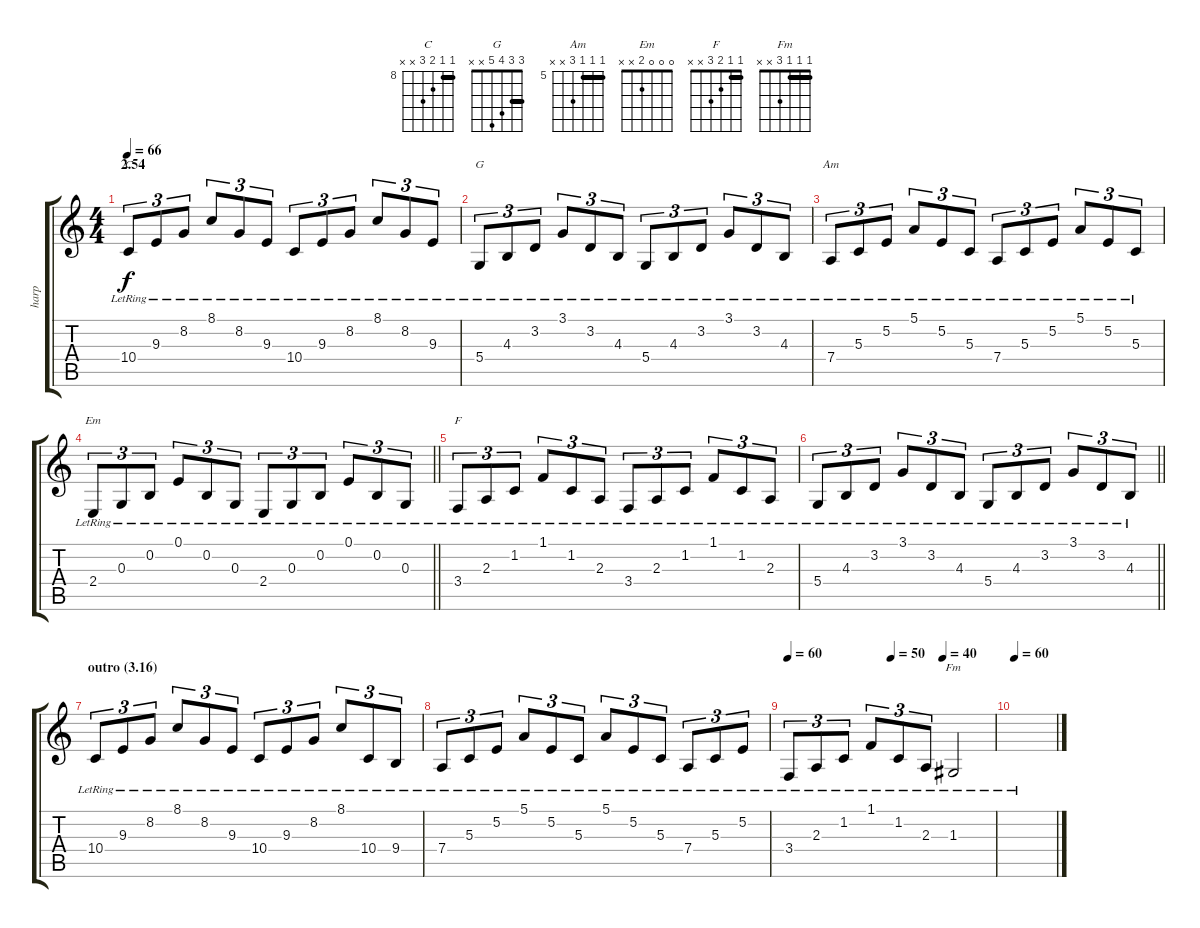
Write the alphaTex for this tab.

\track ("harp" "harp") {instrument orchestralharp}
\staff {score tabs}
\tuning (E4 B3 G3 D3 A2 E2) {hide}
\chord ("C" 8 8 9 10 x x) {firstfret 8 barre 8}
\chord ("G" 3 3 4 5 x x) {barre 3}
\chord ("Am" 5 5 5 7 x x) {firstfret 5 barre 5}
\chord ("Em" 0 0 0 2 x x)
\chord ("F" 1 1 2 3 x x) {barre 1}
\chord ("Fm" 1 1 1 3 x x) {barre 1}
\ts (4 4)
\section ("" "2.54")
\tempo 66
\clef g2
\ks c
10.4{lr}.8{tu (3 2) ch "C" dy f} 9.3{lr}.8{tu (3 2)} 8.2{lr}.8{tu (3 2)} 8.1{lr}.8{tu (3 2)} 8.2{lr}.8{tu (3 2)} 9.3{lr}.8{tu (3 2)} 10.4{lr}.8{tu (3 2)} 9.3{lr}.8{tu (3 2)} 8.2{lr}.8{tu (3 2)} 8.1{lr}.8{tu (3 2)} 8.2{lr}.8{tu (3 2)} 9.3{lr}.8{tu (3 2)} |
5.4{lr}.8{tu (3 2) ch "G"} 4.3{lr}.8{tu (3 2)} 3.2{lr}.8{tu (3 2)} 3.1{lr}.8{tu (3 2)} 3.2{lr}.8{tu (3 2)} 4.3{lr}.8{tu (3 2)} 5.4{lr}.8{tu (3 2)} 4.3{lr}.8{tu (3 2)} 3.2{lr}.8{tu (3 2)} 3.1{lr}.8{tu (3 2)} 3.2{lr}.8{tu (3 2)} 4.3{lr}.8{tu (3 2)} |
7.4{lr}.8{tu (3 2) ch "Am"} 5.3{lr}.8{tu (3 2)} 5.2{lr}.8{tu (3 2)} 5.1{lr}.8{tu (3 2)} 5.2{lr}.8{tu (3 2)} 5.3{lr}.8{tu (3 2)} 7.4{lr}.8{tu (3 2)} 5.3{lr}.8{tu (3 2)} 5.2{lr}.8{tu (3 2)} 5.1{lr}.8{tu (3 2)} 5.2{lr}.8{tu (3 2)} 5.3{lr}.8{tu (3 2)} |
\barLineRight lightlight
2.4{lr}.8{tu (3 2) ch "Em"} 0.3{lr}.8{tu (3 2)} 0.2{lr}.8{tu (3 2)} 0.1{lr}.8{tu (3 2)} 0.2{lr}.8{tu (3 2)} 0.3{lr}.8{tu (3 2)} 2.4{lr}.8{tu (3 2)} 0.3{lr}.8{tu (3 2)} 0.2{lr}.8{tu (3 2)} 0.1{lr}.8{tu (3 2)} 0.2{lr}.8{tu (3 2)} 0.3{lr}.8{tu (3 2)} |
3.4{lr}.8{tu (3 2) ch "F"} 2.3{lr}.8{tu (3 2)} 1.2{lr}.8{tu (3 2)} 1.1{lr}.8{tu (3 2)} 1.2{lr}.8{tu (3 2)} 2.3{lr}.8{tu (3 2)} 3.4{lr}.8{tu (3 2)} 2.3{lr}.8{tu (3 2)} 1.2{lr}.8{tu (3 2)} 1.1{lr}.8{tu (3 2)} 1.2{lr}.8{tu (3 2)} 2.3{lr}.8{tu (3 2)} |
\barLineRight lightlight
5.4{lr}.8{tu (3 2)} 4.3{lr}.8{tu (3 2)} 3.2{lr}.8{tu (3 2)} 3.1{lr}.8{tu (3 2)} 3.2{lr}.8{tu (3 2)} 4.3{lr}.8{tu (3 2)} 5.4{lr}.8{tu (3 2)} 4.3{lr}.8{tu (3 2)} 3.2{lr}.8{tu (3 2)} 3.1{lr}.8{tu (3 2)} 3.2{lr}.8{tu (3 2)} 4.3{lr}.8{tu (3 2)} |
\section ("" "outro (3.16)")
10.4{lr}.8{tu (3 2)} 9.3{lr}.8{tu (3 2)} 8.2{lr}.8{tu (3 2)} 8.1{lr}.8{tu (3 2)} 8.2{lr}.8{tu (3 2)} 9.3{lr}.8{tu (3 2)} 10.4{lr}.8{tu (3 2)} 9.3{lr}.8{tu (3 2)} 8.2{lr}.8{tu (3 2)} 8.1{lr}.8{tu (3 2)} 10.4{lr}.8{tu (3 2)} 9.4{lr}.8{tu (3 2)} |
7.4{lr}.8{tu (3 2)} 5.3{lr}.8{tu (3 2)} 5.2{lr}.8{tu (3 2)} 5.1{lr}.8{tu (3 2)} 5.2{lr}.8{tu (3 2)} 5.3{lr}.8{tu (3 2)} 5.1{lr}.8{tu (3 2)} 5.2{lr}.8{tu (3 2)} 5.3{lr}.8{tu (3 2)} 7.4{lr}.8{tu (3 2)} 5.3{lr}.8{tu (3 2)} 5.2{lr}.8{tu (3 2)} |
\tempo 60
\tempo (50 0.5)
\tempo (40 0.75)
3.4{lr}.8{tu (3 2)} 2.3{lr}.8{tu (3 2)} 1.2{lr}.8{tu (3 2)} 1.1{lr}.8{tu (3 2)} 1.2{lr}.8{tu (3 2)} 2.3{lr}.8{tu (3 2)} 1.3{lr}.2{ch "Fm"} |
\tempo 60
